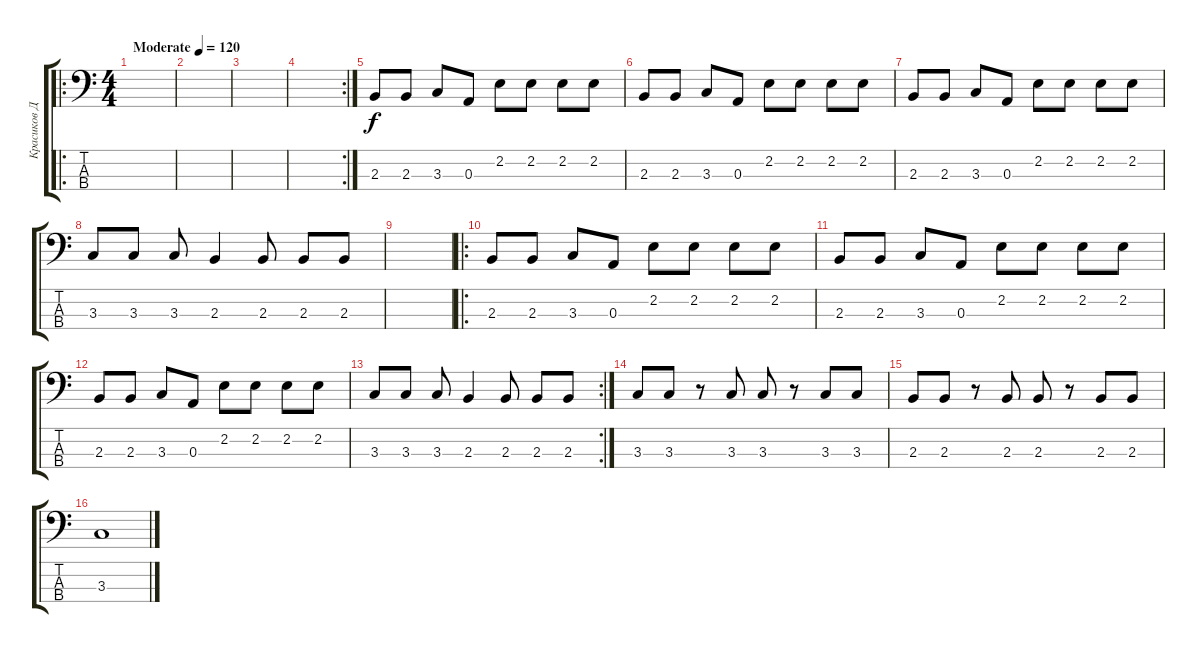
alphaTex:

\track ("Красиков Д.(1)" "Красиков Д") {instrument electricbassfinger}
\staff {score tabs}
\tuning (G2 D2 A1 E1) {hide}
\ro
\ts (4 4)
\tempo (120 "Moderate")
\clef f4
\ks c
|
|
|
\rc 2
|
2.3.8 2.3.8 3.3.8 0.3.8 2.2.8 2.2.8 2.2.8 2.2.8 |
2.3.8 2.3.8 3.3.8 0.3.8 2.2.8 2.2.8 2.2.8 2.2.8 |
2.3.8 2.3.8 3.3.8 0.3.8 2.2.8 2.2.8 2.2.8 2.2.8 |
3.3.8 3.3.8 3.3.8 2.3.4 2.3.8 2.3.8 2.3.8 |
|
\ro
2.3.8 2.3.8 3.3.8 0.3.8 2.2.8 2.2.8 2.2.8 2.2.8 |
2.3.8 2.3.8 3.3.8 0.3.8 2.2.8 2.2.8 2.2.8 2.2.8 |
2.3.8 2.3.8 3.3.8 0.3.8 2.2.8 2.2.8 2.2.8 2.2.8 |
\rc 2
3.3.8 3.3.8 3.3.8 2.3.4 2.3.8 2.3.8 2.3.8 |
3.3.8 3.3.8 r.8 3.3.8 3.3.8 r.8 3.3.8 3.3.8 |
2.3.8 2.3.8 r.8 2.3.8 2.3.8 r.8 2.3.8 2.3.8 |
3.3.1
